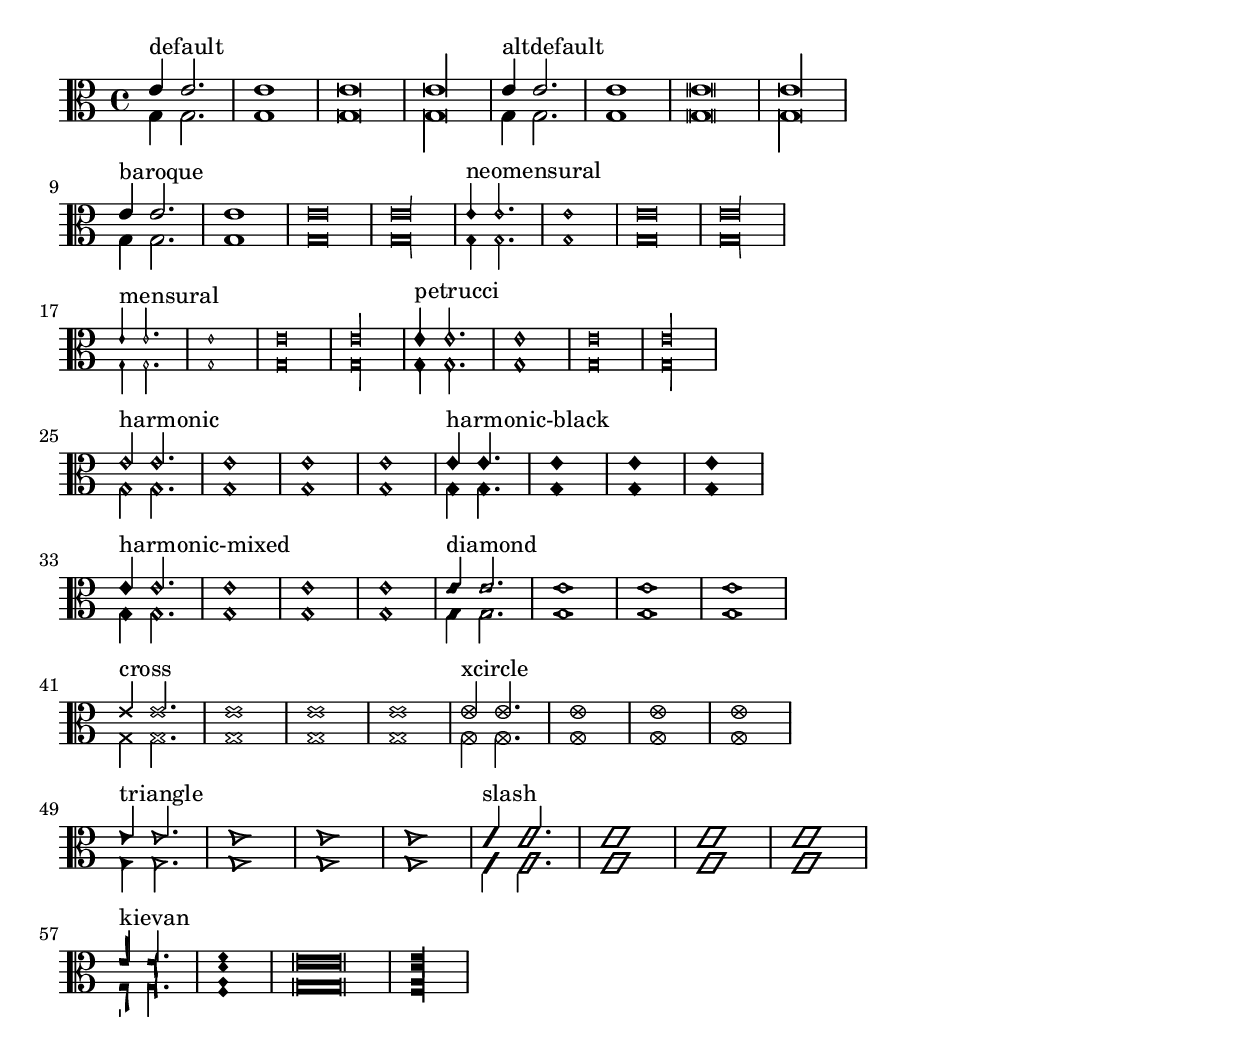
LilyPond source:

\version "2.16.0"
\header{
  texidoc="
Note head shapes may be set from several choices.
The stem endings should be adjusted according to the note head.
If you want different note head styles on one stem,
you must create a special context.

Harmonic notes have a different shape and different
dimensions.
"
}

\layout {
  indent = 0.0
  ragged-right = ##t
}

pattern = <<
  \new Voice {
    \override Stem  #'direction = #UP
    e'4 e'2. e'1 e'\breve*1/2 e'\longa*1/4
  }
  \new Voice {
    \override Stem  #'direction = #DOWN
    g4 g2. g1 g\breve*1/2 g\longa*1/4
  }
>>


\transpose c c {
  \clef C

  \override Staff.NoteHead  #'style = #'default
  s1*0^\markup { "default" }
  \pattern

  \override Staff.NoteHead  #'style = #'altdefault
  s1*0^\markup { "altdefault" }
  \pattern

  \break

  \override Staff.NoteHead  #'style = #'baroque
  s1*0^\markup { "baroque" }
  \pattern

  \override Staff.NoteHead  #'style = #'neomensural
  s1*0^\markup { "neomensural" }
  \pattern

  \break

  \override Staff.NoteHead  #'style = #'mensural
  s1*0^\markup { "mensural" }
  \pattern

  \override Staff.NoteHead  #'style = #'petrucci
  s1*0^\markup { "petrucci" }
  \pattern

  \break

  \override Staff.NoteHead  #'style = #'harmonic
  s1*0^\markup { "harmonic" }
  \pattern

  \override Staff.NoteHead  #'style = #'harmonic-black
  s1*0^\markup { "harmonic-black" }
  \pattern

  \break

  \override Staff.NoteHead  #'style = #'harmonic-mixed
  s1*0^\markup { "harmonic-mixed" }
  \pattern

  \override Staff.NoteHead  #'style = #'diamond
  s1*0^\markup { "diamond" }
  \pattern

  \break

  \override Staff.NoteHead  #'style = #'cross
  s1*0^\markup { "cross" }
  \pattern

  \override Staff.NoteHead  #'style = #'xcircle
  s1*0^\markup { "xcircle" }
  \pattern

  \break

  \override Staff.NoteHead  #'style = #'triangle
  s1*0^\markup { "triangle" }
  \pattern

  \override Staff.NoteHead  #'style = #'slash
  s1*0^\markup { "slash" }
  \pattern

  \break

  \override Staff.NoteHead  #'style = #'kievan
  s1*0^\markup { "kievan" }
  \pattern

}



